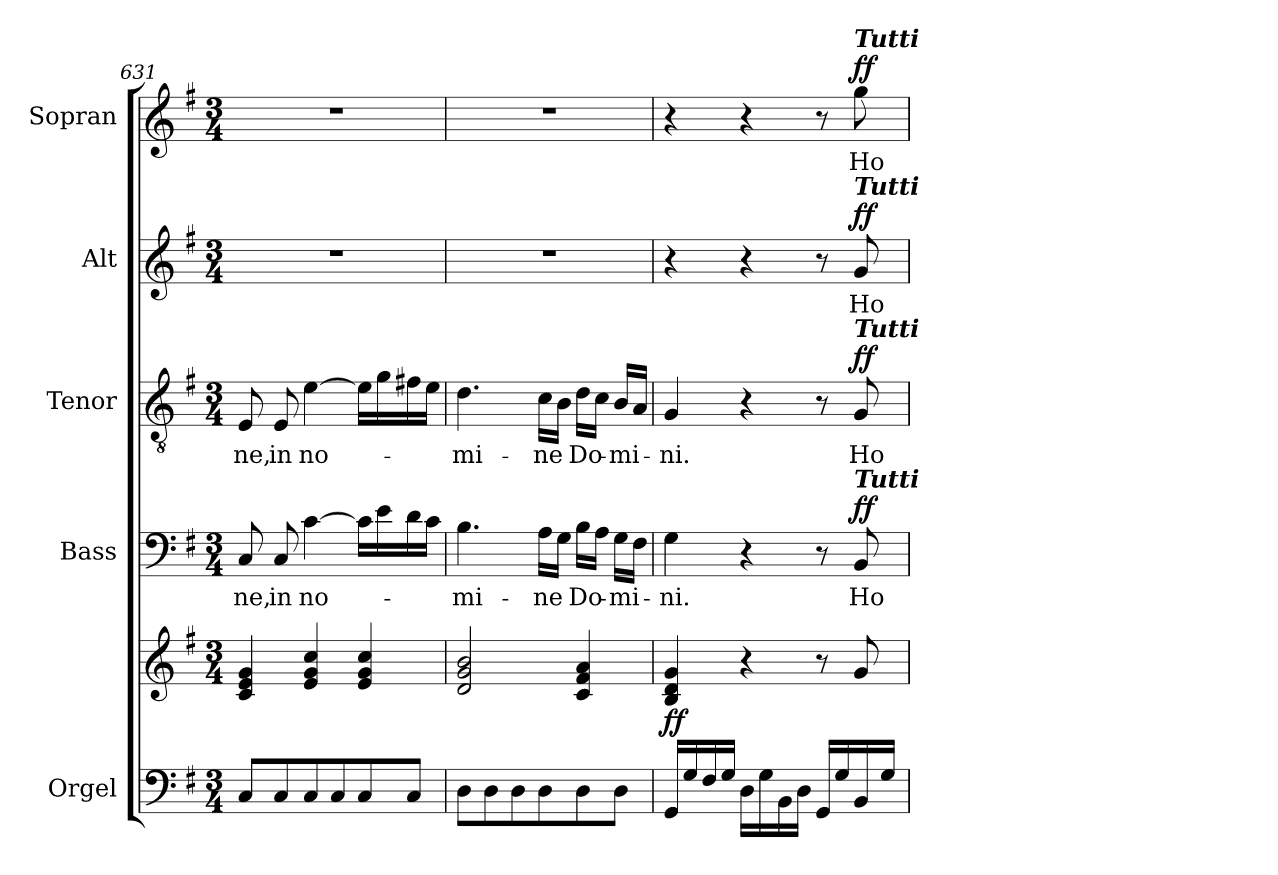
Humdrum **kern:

**kern	**kern	**dynam	**kern	**text	**dynam	**kern	**text	**dynam	**kern	**text	**dynam	**kern	**text	**dynam
*part5	*part5	*part5	*part4	*part4	*part4	*part3	*part3	*part3	*part2	*part2	*part2	*part1	*part1	*part1
*staff6	*staff5	*staff5/6	*staff4	*staff4	*staff4	*staff3	*staff3	*staff3	*staff2	*staff2	*staff2	*staff1	*staff1	*staff1
*I"Orgel	*	*	*I"Bass	*	*	*I"Tenor	*	*	*I"Alt	*	*	*I"Sopran	*	*
*I'Org.	*	*	*I'B.	*	*	*I'T.	*	*	*I'A.	*	*	*I'S.	*	*
*clefF4	*clefG2	*	*clefF4	*	*	*clefGv2	*	*	*clefG2	*	*	*clefG2	*	*
*k[f#]	*k[f#]	*	*k[f#]	*	*	*k[f#]	*	*	*k[f#]	*	*	*k[f#]	*	*
*G:	*G:	*	*G:	*	*	*G:	*	*	*G:	*	*	*G:	*	*
*M3/4	*M3/4	*	*M3/4	*	*	*M3/4	*	*	*M3/4	*	*	*M3/4	*	*
=631	=631	=631	=631	=631	=631	=631	=631	=631	=631	=631	=631	=631	=631	=631
!	!	!	!	!LO:LY:b	!	!	!LO:LY:b	!	!	!	!	!	!	!
8C/L	4c/ 4e/ 4g/	.	8C/	-ne,	.	8E/	-ne,	.	2.r	.	.	2.r	.	.
!	!	!	!	!LO:LY:b	!	!	!LO:LY:b	!	!	!	!	!	!	!
8C/	.	.	8C/	in	.	8E/	in	.	.	.	.	.	.	.
!	!	!	!	!LO:LY:b	!	!	!LO:LY:b	!	!	!	!	!	!	!
8C/	4e/ 4g/ 4cc/	.	[4c\	no-	.	[4e\	no-	.	.	.	.	.	.	.
8C/	.	.	.	.	.	.	.	.	.	.	.	.	.	.
8C/	4e/ 4g/ 4cc/	.	16c\LL]	.	.	16e\LL]	.	.	.	.	.	.	.	.
.	.	.	16e\	.	.	16g\	.	.	.	.	.	.	.	.
8C/J	.	.	16d\	.	.	16f#X\	.	.	.	.	.	.	.	.
.	.	.	16c\JJ	.	.	16e\JJ	.	.	.	.	.	.	.	.
=632	=632	=632	=632	=632	=632	=632	=632	=632	=632	=632	=632	=632	=632	=632
!	!	!	!	!LO:LY:b	!	!	!LO:LY:b	!	!	!	!	!	!	!
8D\L	2d/ 2g/ 2b/	.	4.B\	-mi-	.	4.d\	-mi-	.	2.r	.	.	2.r	.	.
8D\	.	.	.	.	.	.	.	.	.	.	.	.	.	.
8D\	.	.	.	.	.	.	.	.	.	.	.	.	.	.
!	!	!	!	!LO:LY:b	!	!	!LO:LY:b	!	!	!	!	!	!	!
8D\	.	.	16A\LL	-ne	.	16c\LL	-ne	.	.	.	.	.	.	.
.	.	.	16G\JJ	.	.	16B\JJ	.	.	.	.	.	.	.	.
!	!	!	!	!LO:LY:b	!	!	!LO:LY:b	!	!	!	!	!	!	!
8D\	4c/ 4f#/ 4a/	.	16B\LL	Do-	.	16d\LL	Do-	.	.	.	.	.	.	.
.	.	.	16A\JJ	.	.	16c\JJ	.	.	.	.	.	.	.	.
!	!	!	!	!LO:LY:b	!	!	!LO:LY:b	!	!	!	!	!	!	!
8D\J	.	.	16G\LL	-mi-	.	16B/LL	-mi-	.	.	.	.	.	.	.
.	.	.	16F#\JJ	.	.	16A/JJ	.	.	.	.	.	.	.	.
!!LO:LB:g=z
=633	=633	=633	=633	=633	=633	=633	=633	=633	=633	=633	=633	=633	=633	=633
!	!	!LO:DY:b	!	!LO:LY:b	!	!	!LO:LY:b	!	!	!	!	!	!	!
16GG/LL	4B/ 4d/ 4g/	ff	4G\	-ni.	.	4G/	-ni.	.	4r	.	.	4r	.	.
16G/	.	.	.	.	.	.	.	.	.	.	.	.	.	.
16F#/	.	.	.	.	.	.	.	.	.	.	.	.	.	.
16G/JJ	.	.	.	.	.	.	.	.	.	.	.	.	.	.
16D\LL	4r	.	4r	.	.	4r	.	.	4r	.	.	4r	.	.
16G\	.	.	.	.	.	.	.	.	.	.	.	.	.	.
16BB\	.	.	.	.	.	.	.	.	.	.	.	.	.	.
16D\JJ	.	.	.	.	.	.	.	.	.	.	.	.	.	.
16GG/LL	8r	.	8r	.	.	8r	.	.	8r	.	.	8r	.	.
16G/	.	.	.	.	.	.	.	.	.	.	.	.	.	.
!	!	!	!	!	!	!	!	!	!	!	!	!LO:TX:a:Bi:t=Tutti	!	!
!	!	!	!	!	!	!	!	!	!LO:TX:a:Bi:t=Tutti	!	!	!	!	!
!	!	!	!	!	!	!LO:TX:a:Bi:t=Tutti	!	!	!	!	!	!	!	!
!	!	!	!LO:TX:a:Bi:t=Tutti	!	!	!	!	!	!	!	!	!	!	!
!	!	!	!	!LO:LY:b	!LO:DY:a	!	!LO:LY:b	!LO:DY:a	!	!LO:LY:b	!LO:DY:a	!	!LO:LY:b	!LO:DY:a
16BB/	8g/	.	8BB/	Ho-	ff	8G/	Ho-	ff	8g/	Ho-	ff	8gg\	Ho-	ff
16G/JJ	.	.	.	.	.	.	.	.	.	.	.	.	.	.
=	=	=	=	=	=	=	=	=	=	=	=	=	=	=
*-	*-	*-	*-	*-	*-	*-	*-	*-	*-	*-	*-	*-	*-	*-
